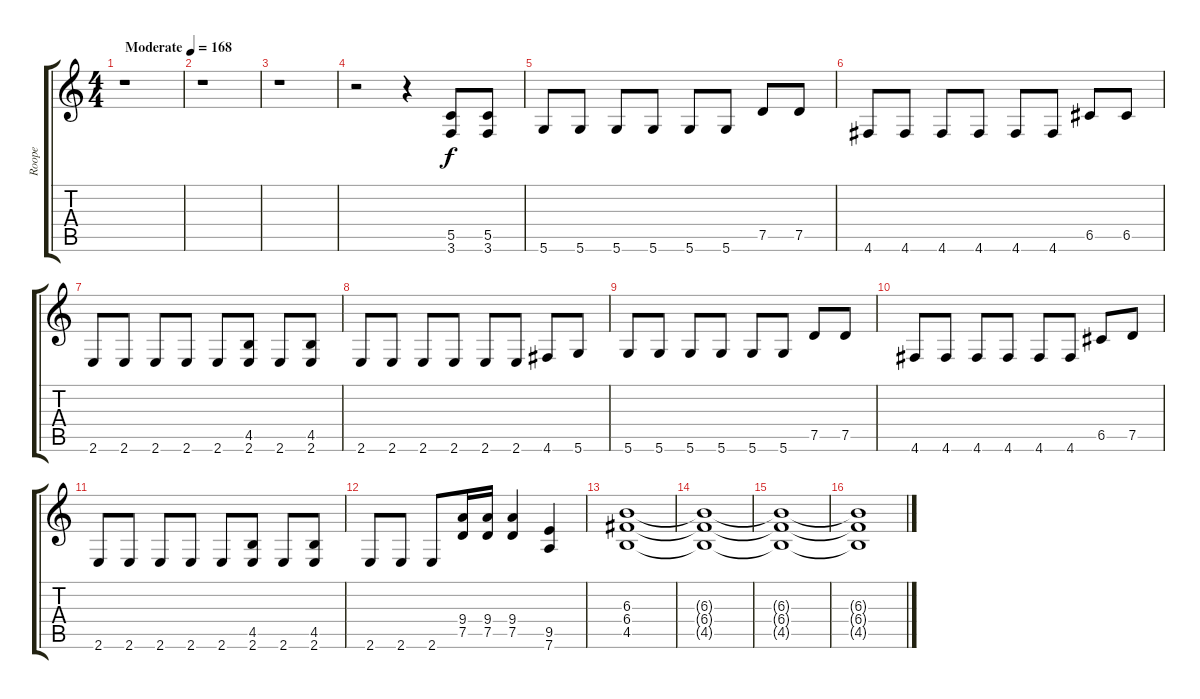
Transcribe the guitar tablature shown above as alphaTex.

\track ("Roope" "Roope") {instrument distortionguitar}
\staff {score tabs}
\tuning (D4 A3 F3 C3 G2 D2) {hide}
\ts (4 4)
\tempo (168 "Moderate")
\clef g2
\ks c
r.1{dy f instrument distortionguitar} |
r.1 |
r.1 |
r.2 r.4 (5.5 3.6).8 (5.5 3.6).8 |
5.6.8 5.6.8 5.6.8 5.6.8 5.6.8 5.6.8 7.5.8 7.5.8 |
4.6.8 4.6.8 4.6.8 4.6.8 4.6.8 4.6.8 6.5.8 6.5.8 |
2.6.8 2.6.8 2.6.8 2.6.8 2.6.8 (4.5 2.6).8 2.6.8 (4.5 2.6).8 |
2.6.8 2.6.8 2.6.8 2.6.8 2.6.8 2.6.8 4.6.8 5.6.8 |
5.6.8 5.6.8 5.6.8 5.6.8 5.6.8 5.6.8 7.5.8 7.5.8 |
4.6.8 4.6.8 4.6.8 4.6.8 4.6.8 4.6.8 6.5.8 7.5.8 |
2.6.8 2.6.8 2.6.8 2.6.8 2.6.8 (4.5 2.6).8 2.6.8 (4.5 2.6).8 |
2.6.8 2.6.8 2.6.8 (9.4 7.5).16 (9.4 7.5).16 (9.4 7.5).4 (9.5 7.6).4 |
(6.3 6.4 4.5).1 |
(6.3{t} 6.4{t} 4.5{t}).1 |
(6.3{t} 6.4{t} 4.5{t}).1 |
(6.3{t} 6.4{t} 4.5{t}).1
